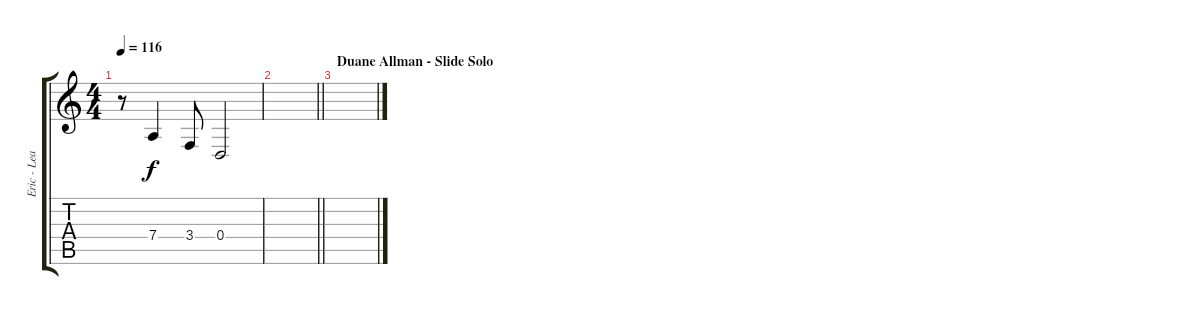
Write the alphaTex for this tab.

\track ("Eric - Lead/Chorus Vocal (Trs. 14A, 16A)" "Eric - Lea") {instrument lead2sawtooth}
\staff {score tabs}
\tuning (E4 B3 G3 D3 A2 E2) {hide}
\ts (4 4)
\tempo 116
\clef g2
\ks c
r.8{dy f} 7.4.4 3.4.8 0.4.2 |
\barLineRight lightlight
|
\section ("" "Duane Allman - Slide Solo")
